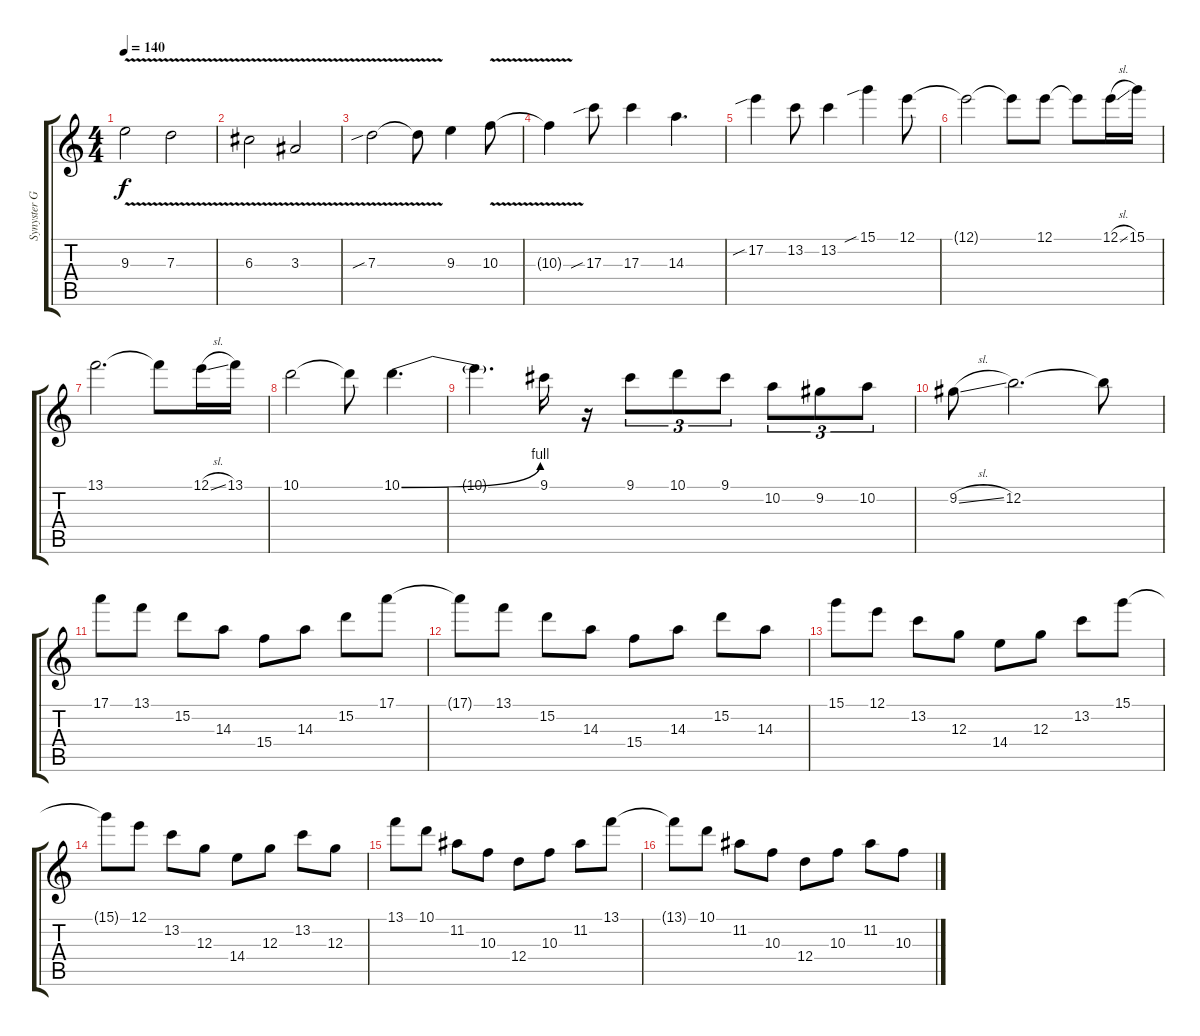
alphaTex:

\track ("Synyster Gates" "Synyster G") {instrument distortionguitar}
\staff {score tabs}
\tuning (E4 B3 G3 D3 A2 D2) {hide}
\ts (4 4)
\tempo 140
\clef g2
\ks c
9.3{v}.2{dy f} 7.3{v}.2 |
6.3{v}.2 3.3{v}.2 |
7.3{v sib}.2 7.3{t}.8 9.3.4 10.3{v}.8 |
10.3{t}.4 17.3{sib}.8 17.3.4 14.3.4{d} |
17.2{sib}.4 13.2.8 13.2.4 15.1{sib}.4 12.1.8 |
12.1{t}.2 12.1{t}.8 12.1.8 12.1{t}.8 12.1{sl}.16 15.1.16 |
13.1.2{d} 13.1{t}.8 12.1{sl}.16 13.1.16 |
10.1.2 10.1{t}.8 10.1{be (bend 0 0 60 4)}.4{d} |
10.1{t}.4{d} 9.1.16 r.16 9.1.8{tu (3 2)} 10.1.8{tu (3 2)} 9.1.8{tu (3 2)} 10.2.8{tu (3 2)} 9.2.8{tu (3 2)} 10.2.8{tu (3 2)} |
9.2{sl}.8 12.2.2{d} 12.2{t}.8 |
17.1.8 13.1.8 15.2.8 14.3.8 15.4.8 14.3.8 15.2.8 17.1.8 |
17.1{t}.8 13.1.8 15.2.8 14.3.8 15.4.8 14.3.8 15.2.8 14.3.8 |
15.1.8 12.1.8 13.2.8 12.3.8 14.4.8 12.3.8 13.2.8 15.1.8 |
15.1{t}.8 12.1.8 13.2.8 12.3.8 14.4.8 12.3.8 13.2.8 12.3.8 |
13.1.8 10.1.8 11.2.8 10.3.8 12.4.8 10.3.8 11.2.8 13.1.8 |
13.1{t}.8 10.1.8 11.2.8 10.3.8 12.4.8 10.3.8 11.2.8 10.3.8
